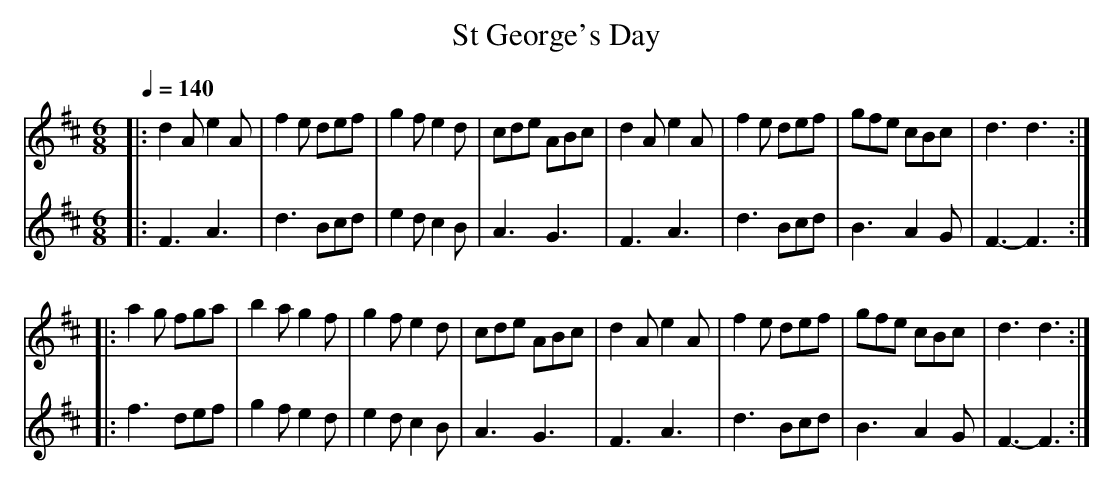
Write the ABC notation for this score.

X:1
T:St George's Day
M:6/8
L:1/8
Q:1/4=140
K:D
V:1
V:2
V:1
|:d2 A e2 A|f2 e def|g2 f e2 d|cde ABc|d2 A e2 A|f2 e def|gfe cBc|d3 d3:|
|:a2 g fga|b2 a g2 f|g2 f e2 d|cde ABc|d2 A e2 A|f2 e def|gfe cBc|d3 d3:|
V:2
|:F3A3|d3Bcd|e2dc2B| A3 G3|F3A3|d3 Bcd|B3 A2G|F3-F3:|
|:f3 def|g2fe2d|e2dc2B| A3 G3| F3A3| d3 Bcd|B3 A2G|F3-F3:|
